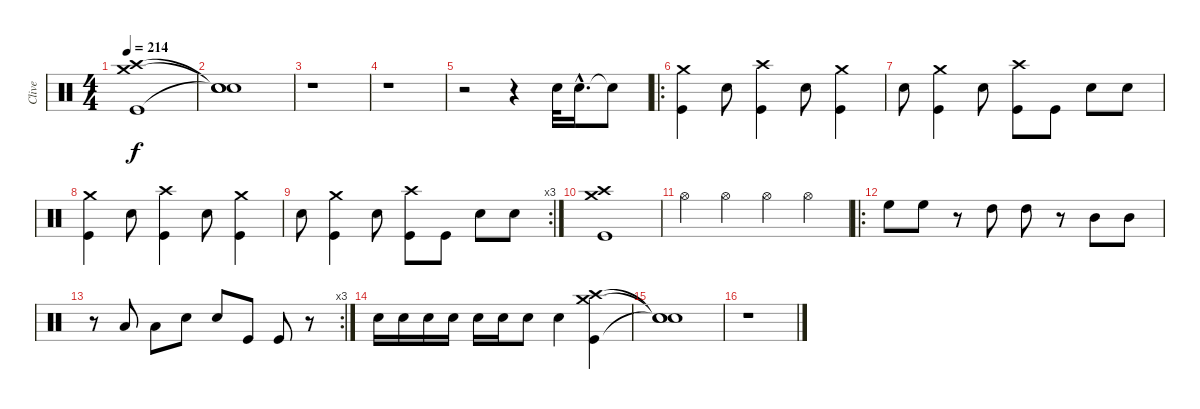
\track ("Clive" "Clive") {instrument percussion}
\staff {score}
\articulation defaults
\ts (4 4)
\tempo 214
\clef neutral
\ks c
("Crash medium (hit)" "Crash high (hit)" "Kick (hit)").1{dy f} |
("Snare (hit)"{t} "Snare (hit)"{t} "Snare (hit)"{t}).1 |
r.1 |
r.1 |
r.2 r.4 "Snare (hit) 2".32 "Snare (hit) 2"{hac}.16{d} "Snare (hit)"{t}.8 |
\ro
("Crash medium (hit)" "Kick (hit)").4 "Snare (hit) 2".8 ("Crash high (hit)" "Kick (hit)").4 "Snare (hit) 2".8 ("Crash medium (hit)" "Kick (hit)").4 |
"Snare (hit) 2".8 ("Crash medium (hit)" "Kick (hit)").4 "Snare (hit) 2".8 ("Crash high (hit)" "Kick (hit)").8 "Kick (hit)".8 "Snare (hit) 2".8 "Snare (hit) 2".8 |
("Crash medium (hit)" "Kick (hit)").4 "Snare (hit) 2".8 ("Crash high (hit)" "Kick (hit)").4 "Snare (hit) 2".8 ("Crash medium (hit)" "Kick (hit)").4 |
\rc 3 "Snare (hit) 2".8
("Crash medium (hit)" "Kick (hit)").4 "Snare (hit) 2".8 ("Crash high (hit)" "Kick (hit)").8 "Kick (hit)".8 "Snare (hit) 2".8 "Snare (hit) 2".8 |
("Crash medium (hit)" "Crash high (hit)" "Kick (hit)").1 |
"Hi-Hat (open)".4 "Hi-Hat (open)".4 "Hi-Hat (open)".4 "Hi-Hat (open)".4 |
\ro "High Floor Tom (hit)".8 "High Floor Tom (hit)".8
r.8 "High Tom (hit)".8 "High Tom (hit)".8 r.8 "Mid Tom (hit)".8 "Mid Tom (hit)".8 |
\rc 3
r.8 "Low Tom (hit)".8 "Low Tom (hit)".8 "Snare (hit) 2".8 "Snare (hit) 2".8 "Kick (hit)".8 "Kick (hit)".8 r.8 |
"Snare (hit) 2".16 "Snare (hit) 2".16 "Snare (hit) 2".16 "Snare (hit) 2".16 "Snare (hit) 2".16 "Snare (hit) 2".16 "Snare (hit) 2".8 "Snare (hit) 2".4 ("Crash medium (hit)" "Crash high (hit)" "Kick (hit)").4 |
("Snare (hit)"{t} "Snare (hit)"{t} "Snare (hit)"{t}).1 |
r.1
